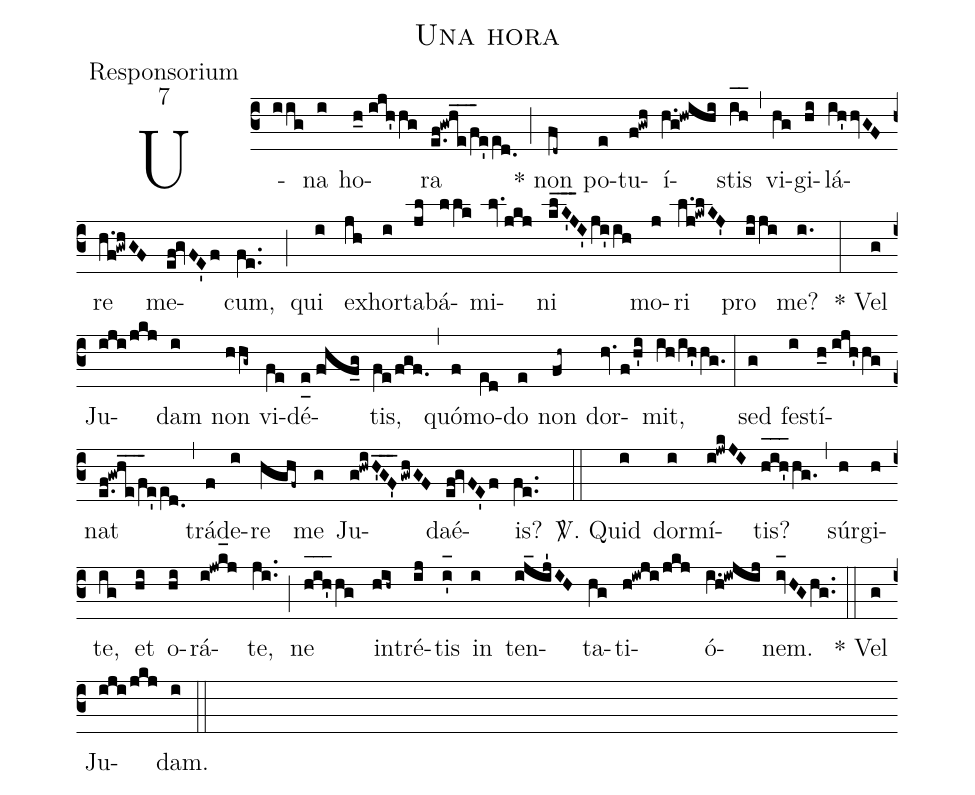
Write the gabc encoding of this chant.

name:Una hora;
office-part:Responsorium;
mode:7;
%%
(c3) U(iig)na(i) ho(h_0//ijh'hg)ra(e.f!gwh_e_/f_3e'e[ll:1]d.0) (;) * non(fd~) po(e)tu(f!gwh)í(h.g!hwihi)stis(i_[oh:h]h_[oh:h]) (,) vi(hg)gi(hi)lá(ih'hvGF)re(h.f!gwhGF) me(ef!gvFE'f)cum,(fe..) (;) qui(i) ex(jh)hor(i)ta([oll:1{1]jl)bá(llk)mi(lv.[oll:}]jkj)ni(kl_K'_J_3I'ji'ih) mo(j)ri(l.j!kwlKJ') pro(ijji) me?(i.) (:) * Vel(g) Ju(iji/jkj)dam(i) non(hhg~) vi(fe)dé(e_0[uh:l]//f!hf_g)tis,(fe/fgf.) (,) quó(f)mo(e[ll:1]d)do(e) non(fh~) dor(hv.f/h'i)mit,(ih/ih'hg.) (:) sed(g) fe(i)stí(h_0//ijh'hg)nat(e.f!gwh_e_/f_3e'e[ll:1]d.0) (,) trá(f)de(i)re(hghf~) me(g) Ju(g!hwiH'_G_F'_gwhGF)daé(ef!gvFE'f)is?(fe..) (::)
<sp>V/</sp>. Quid(i) dor(i)mí(i!jwkJI)tis?(h_[oh:h]i_[oh:h]h'_[oh:h]hg.) (,) súr(h)gi(h)te,(ig) et(hi) o(hi)rá(i!jwk_[hl:1]j)te,(ji..) (;) ne(h_[oh:h]i_[oh:h]h'_[oh:h]hg) in(hih~)tré(ij)tis(i'_[oh:h]) in(i) ten(ij_ij'IH)ta(hg)ti(h!iwji/jkj)ó(i.h!iwjij)nem.(iv_[oh:h]HGhg..) (::) * Vel(g) Ju(iji/jkj)dam.(i) (::)
